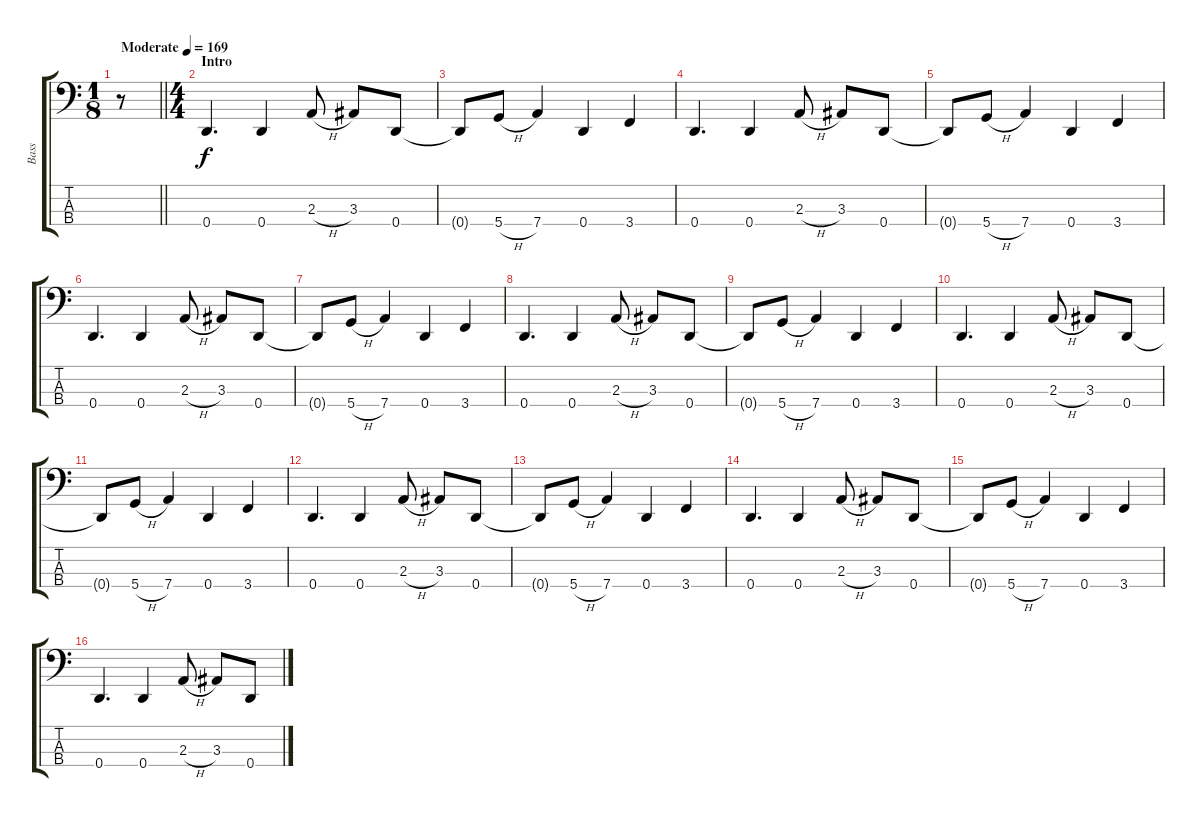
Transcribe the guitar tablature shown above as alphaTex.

\track ("Bass" "Bass") {instrument electricbassfinger}
\staff {score tabs}
\tuning (F2 C2 G1 D1) {hide}
\ts (1 8)
\tempo (169 "Moderate")
\clef f4
\barLineRight lightlight
\ks c
r.8{dy f instrument electricbassfinger} |
\ts (4 4)
\section ("" "Intro")
0.4.4{d} 0.4.4 2.3{h}.8 3.3.8 0.4.8 |
0.4{t}.8 5.4{h}.8 7.4.4 0.4.4 3.4.4 |
0.4.4{d} 0.4.4 2.3{h}.8 3.3.8 0.4.8 |
0.4{t}.8 5.4{h}.8 7.4.4 0.4.4 3.4.4 |
0.4.4{d} 0.4.4 2.3{h}.8 3.3.8 0.4.8 |
0.4{t}.8 5.4{h}.8 7.4.4 0.4.4 3.4.4 |
0.4.4{d} 0.4.4 2.3{h}.8 3.3.8 0.4.8 |
0.4{t}.8 5.4{h}.8 7.4.4 0.4.4 3.4.4 |
0.4.4{d} 0.4.4 2.3{h}.8 3.3.8 0.4.8 |
0.4{t}.8 5.4{h}.8 7.4.4 0.4.4 3.4.4 |
0.4.4{d} 0.4.4 2.3{h}.8 3.3.8 0.4.8 |
0.4{t}.8 5.4{h}.8 7.4.4 0.4.4 3.4.4 |
0.4.4{d} 0.4.4 2.3{h}.8 3.3.8 0.4.8 |
0.4{t}.8 5.4{h}.8 7.4.4 0.4.4 3.4.4 |
0.4.4{d} 0.4.4 2.3{h}.8 3.3.8 0.4.8
